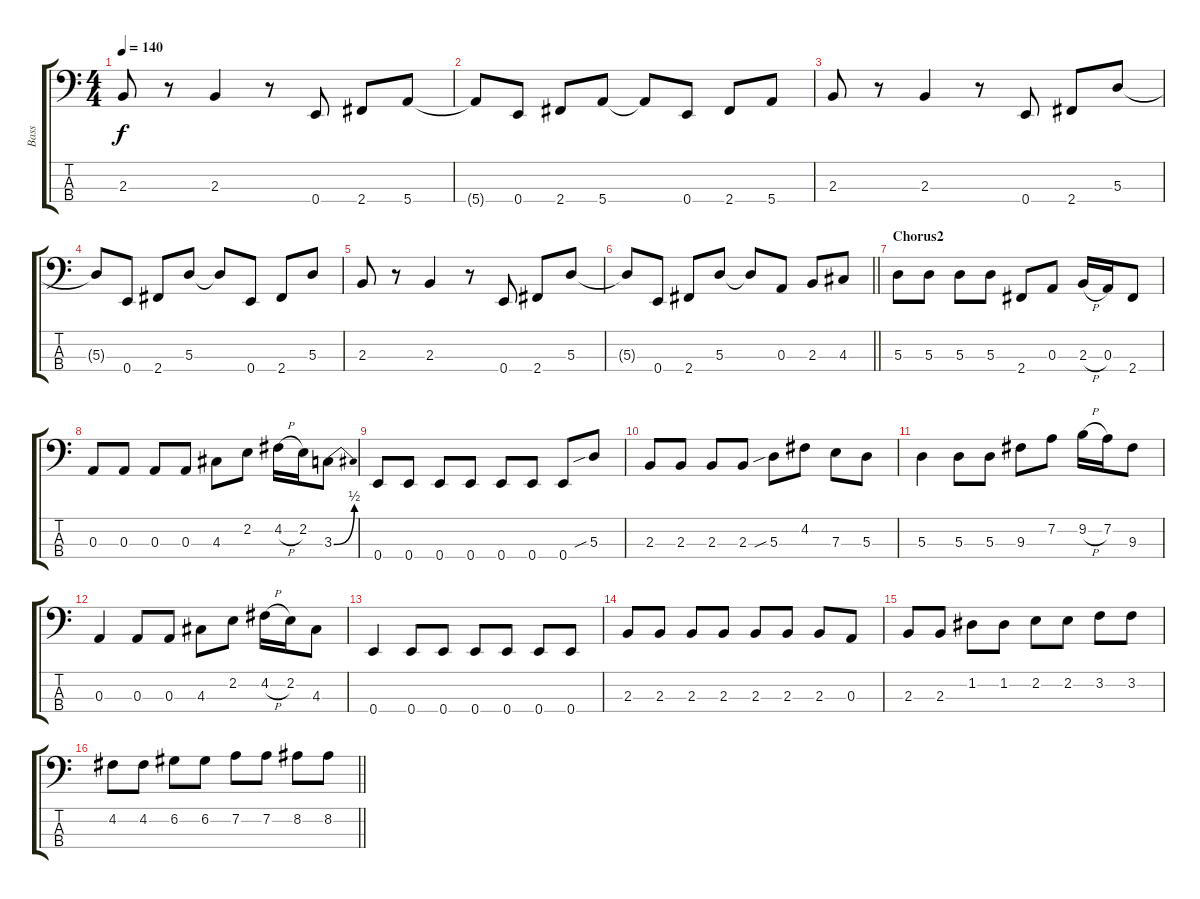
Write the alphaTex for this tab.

\track ("Bass" "Bass") {instrument electricbassfinger}
\staff {score tabs}
\tuning (G2 D2 A1 E1) {hide}
\ts (4 4)
\tempo 140
\clef f4
\ks c
2.3.8{dy f} r.8 2.3.4 r.8 0.4.8 2.4.8 5.4.8 |
5.4{t}.8 0.4.8 2.4.8 5.4.8 5.4{t}.8 0.4.8 2.4.8 5.4.8 |
2.3.8 r.8 2.3.4 r.8 0.4.8 2.4.8 5.3.8 |
5.3{t}.8 0.4.8 2.4.8 5.3.8 5.3{t}.8 0.4.8 2.4.8 5.3.8 |
2.3.8 r.8 2.3.4 r.8 0.4.8 2.4.8 5.3.8 |
\barLineRight lightlight
5.3{t}.8 0.4.8 2.4.8 5.3.8 5.3{t}.8 0.3.8 2.3.8 4.3.8 |
\section ("" "Chorus2")
5.3.8 5.3.8 5.3.8 5.3.8 2.4.8 0.3.8 2.3{h}.16 0.3.16 2.4.8 |
0.3.8 0.3.8 0.3.8 0.3.8 4.3.8 2.2.8 4.2{h}.16 2.2.16 3.3{be (bend 0 0 60 2)}.8 |
0.4.8 0.4.8 0.4.8 0.4.8 0.4.8 0.4.8 0.4.8 5.3{sib}.8 |
2.3.8 2.3.8 2.3.8 2.3.8 5.3{sib}.8 4.2.8 7.3.8 5.3.8 |
5.3.4 5.3.8 5.3.8 9.3.8 7.2.8 9.2{h}.16 7.2.16 9.3.8 |
0.3.4 0.3.8 0.3.8 4.3.8 2.2.8 4.2{h}.16 2.2.16 4.3.8 |
0.4.4 0.4.8 0.4.8 0.4.8 0.4.8 0.4.8 0.4.8 |
2.3.8 2.3.8 2.3.8 2.3.8 2.3.8 2.3.8 2.3.8 0.3.8 |
2.3.8 2.3.8 1.2.8 1.2.8 2.2.8 2.2.8 3.2.8 3.2.8 |
\barLineRight lightlight
4.2.8 4.2.8 6.2.8 6.2.8 7.2.8 7.2.8 8.2.8 8.2.8
